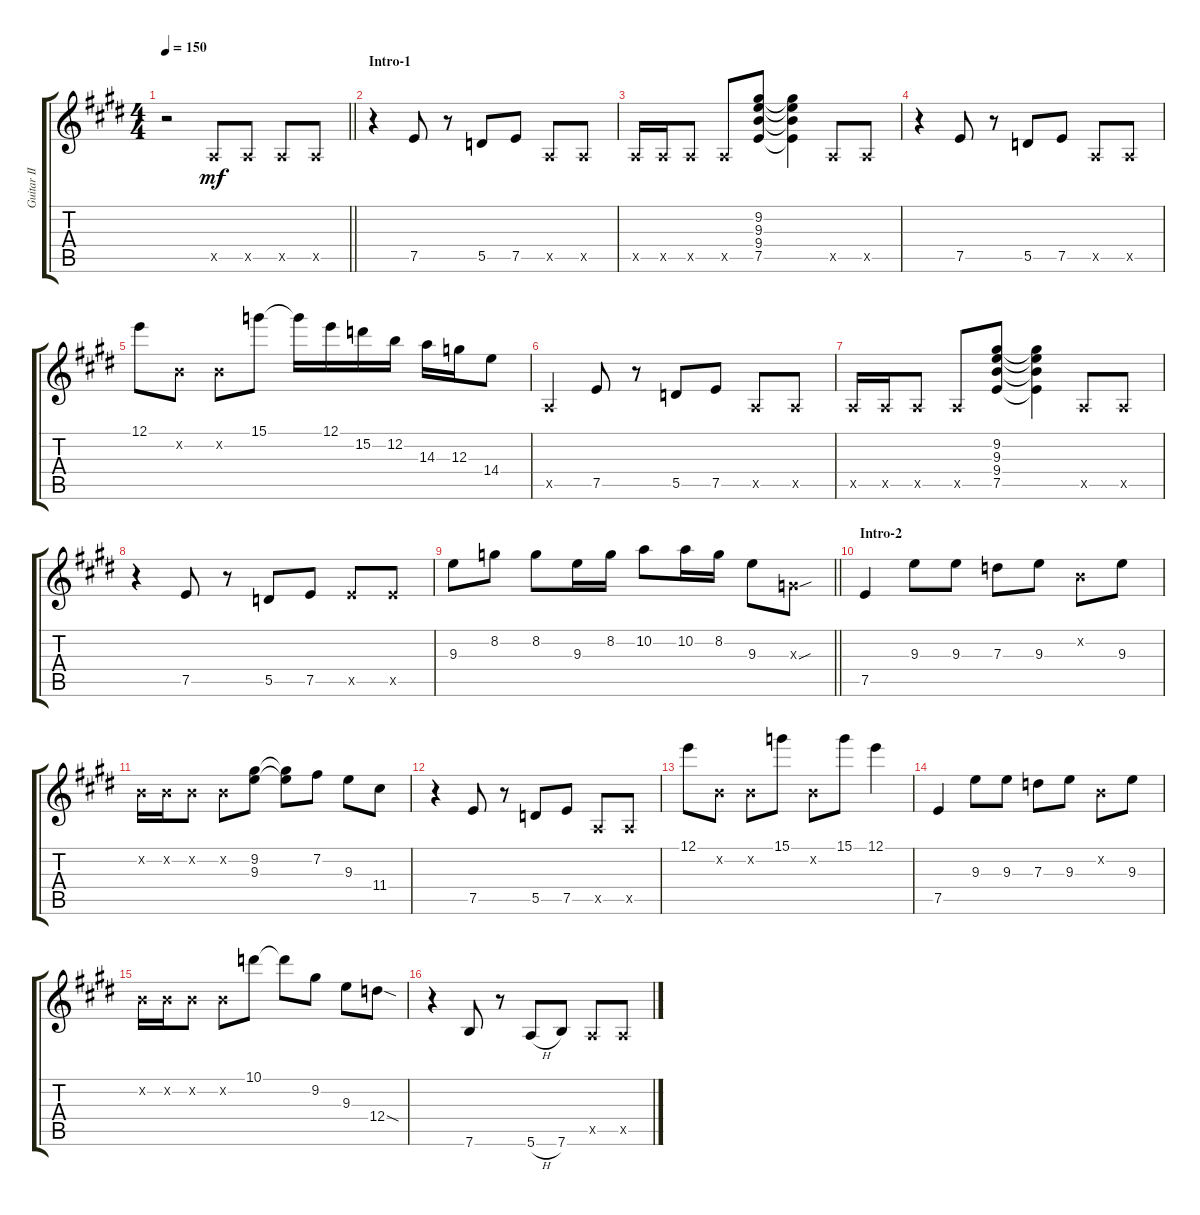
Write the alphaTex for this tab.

\track ("Guitar II" "Guitar II") {instrument distortionguitar}
\staff {score tabs}
\tuning (E4 B3 G3 D3 A2 E2) {hide}
\ts (4 4)
\tempo 150
\clef g2
\barLineRight lightlight
\ks e
r.2{dy mf instrument distortionguitar} 0.5{x}.8 0.5{x}.8 0.5{x}.8 0.5{x}.8 |
\section ("" "Intro-1")
r.4 7.5.8 r.8 5.5.8 7.5.8 0.5{x}.8 0.5{x}.8 |
0.5{x}.16 0.5{x}.16 0.5{x}.8 0.5{x}.8 (9.2 9.3 9.4 7.5).8 (9.2{t} 9.3{t} 9.4{t} 7.5{t}).4 0.5{x}.8 0.5{x}.8 |
r.4 7.5.8 r.8 5.5.8 7.5.8 0.5{x}.8 0.5{x}.8 |
12.1.8 0.2{x}.8 0.2{x}.8 15.1.8 15.1{t}.16 12.1.16 15.2.16 12.2.16 14.3.16 12.3.16 14.4.8 |
0.5{x}.4 7.5.8 r.8 5.5.8 7.5.8 0.5{x}.8 0.5{x}.8 |
0.5{x}.16 0.5{x}.16 0.5{x}.8 0.5{x}.8 (9.2 9.3 9.4 7.5).8 (9.2{t} 9.3{t} 9.4{t} 7.5{t}).4 0.5{x}.8 0.5{x}.8 |
r.4 7.5.8 r.8 5.5.8 7.5.8 7.5{x}.8 7.5{x}.8 |
\barLineRight lightlight
9.3.8 8.2.8 8.2.8 9.3.16 8.2.16 10.2.8 10.2.16 8.2.16 9.3.8 0.3{sou x}.8 |
\section ("" "Intro-2")
7.5.4 9.3.8 9.3.8 7.3.8 9.3.8 0.2{x}.8 9.3.8 |
0.2{x}.16 0.2{x}.16 0.2{x}.8 0.2{x}.8 (9.2 9.3).8 (9.2{t} 9.3{t}).8 7.2.8 9.3.8 11.4.8 |
r.4 7.5.8 r.8 5.5.8 7.5.8 0.5{x}.8 0.5{x}.8 |
12.1.8 0.2{x}.8 0.2{x}.8 15.1.8 0.2{x}.8 15.1.8 12.1.4 |
7.5.4 9.3.8 9.3.8 7.3.8 9.3.8 0.2{x}.8 9.3.8 |
0.2{x}.16 0.2{x}.16 0.2{x}.8 0.2{x}.8 10.1.8 10.1{t}.8 9.2.8 9.3.8 12.4{sod}.8 |
r.4 7.6.8 r.8 5.6{h}.8 7.6.8 0.5{x}.8 0.5{x}.8
